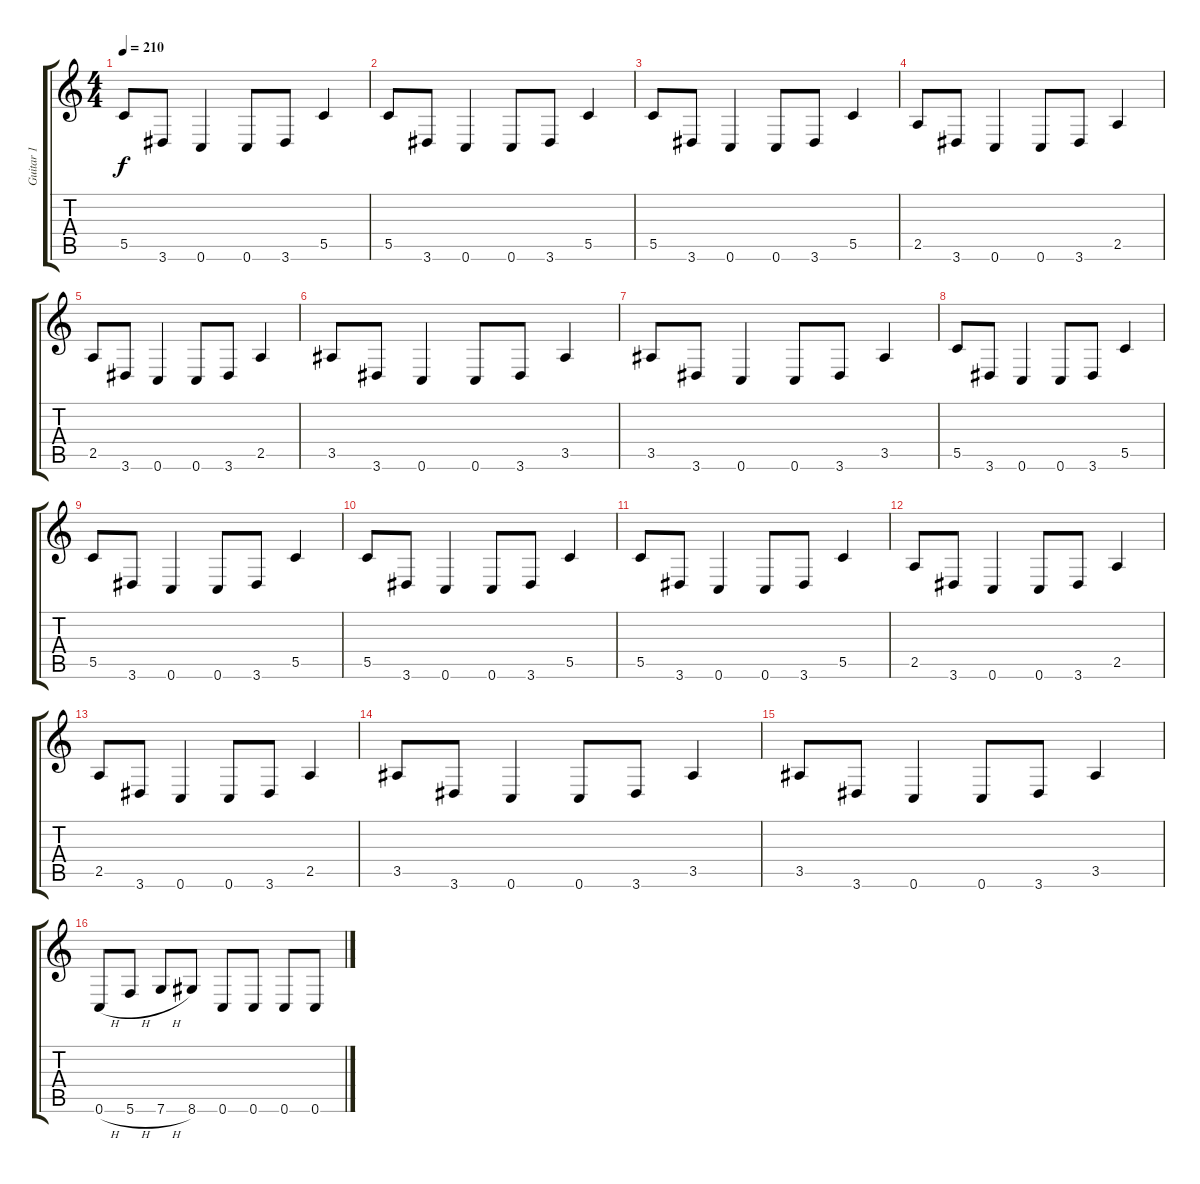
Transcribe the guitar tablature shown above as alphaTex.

\track ("Guitar 1" "Guitar 1") {instrument overdrivenguitar}
\staff {score tabs}
\tuning (D4 A3 F3 C3 G2 C2) {hide}
\ts (4 4)
\tempo 210
\clef g2
\ks c
5.5.8{dy f} 3.6.8 0.6.4 0.6.8 3.6.8 5.5.4 |
5.5.8 3.6.8 0.6.4 0.6.8 3.6.8 5.5.4 |
5.5.8 3.6.8 0.6.4 0.6.8 3.6.8 5.5.4 |
2.5.8 3.6.8 0.6.4 0.6.8 3.6.8 2.5.4 |
2.5.8 3.6.8 0.6.4 0.6.8 3.6.8 2.5.4 |
3.5.8 3.6.8 0.6.4 0.6.8 3.6.8 3.5.4 |
3.5.8 3.6.8 0.6.4 0.6.8 3.6.8 3.5.4 |
5.5.8 3.6.8 0.6.4 0.6.8 3.6.8 5.5.4 |
5.5.8 3.6.8 0.6.4 0.6.8 3.6.8 5.5.4 |
5.5.8 3.6.8 0.6.4 0.6.8 3.6.8 5.5.4 |
5.5.8 3.6.8 0.6.4 0.6.8 3.6.8 5.5.4 |
2.5.8 3.6.8 0.6.4 0.6.8 3.6.8 2.5.4 |
2.5.8 3.6.8 0.6.4 0.6.8 3.6.8 2.5.4 |
3.5.8 3.6.8 0.6.4 0.6.8 3.6.8 3.5.4 |
3.5.8 3.6.8 0.6.4 0.6.8 3.6.8 3.5.4 |
0.6{h}.8 5.6{h}.8 7.6{h}.8 8.6.8 0.6.8 0.6.8 0.6.8 0.6.8
